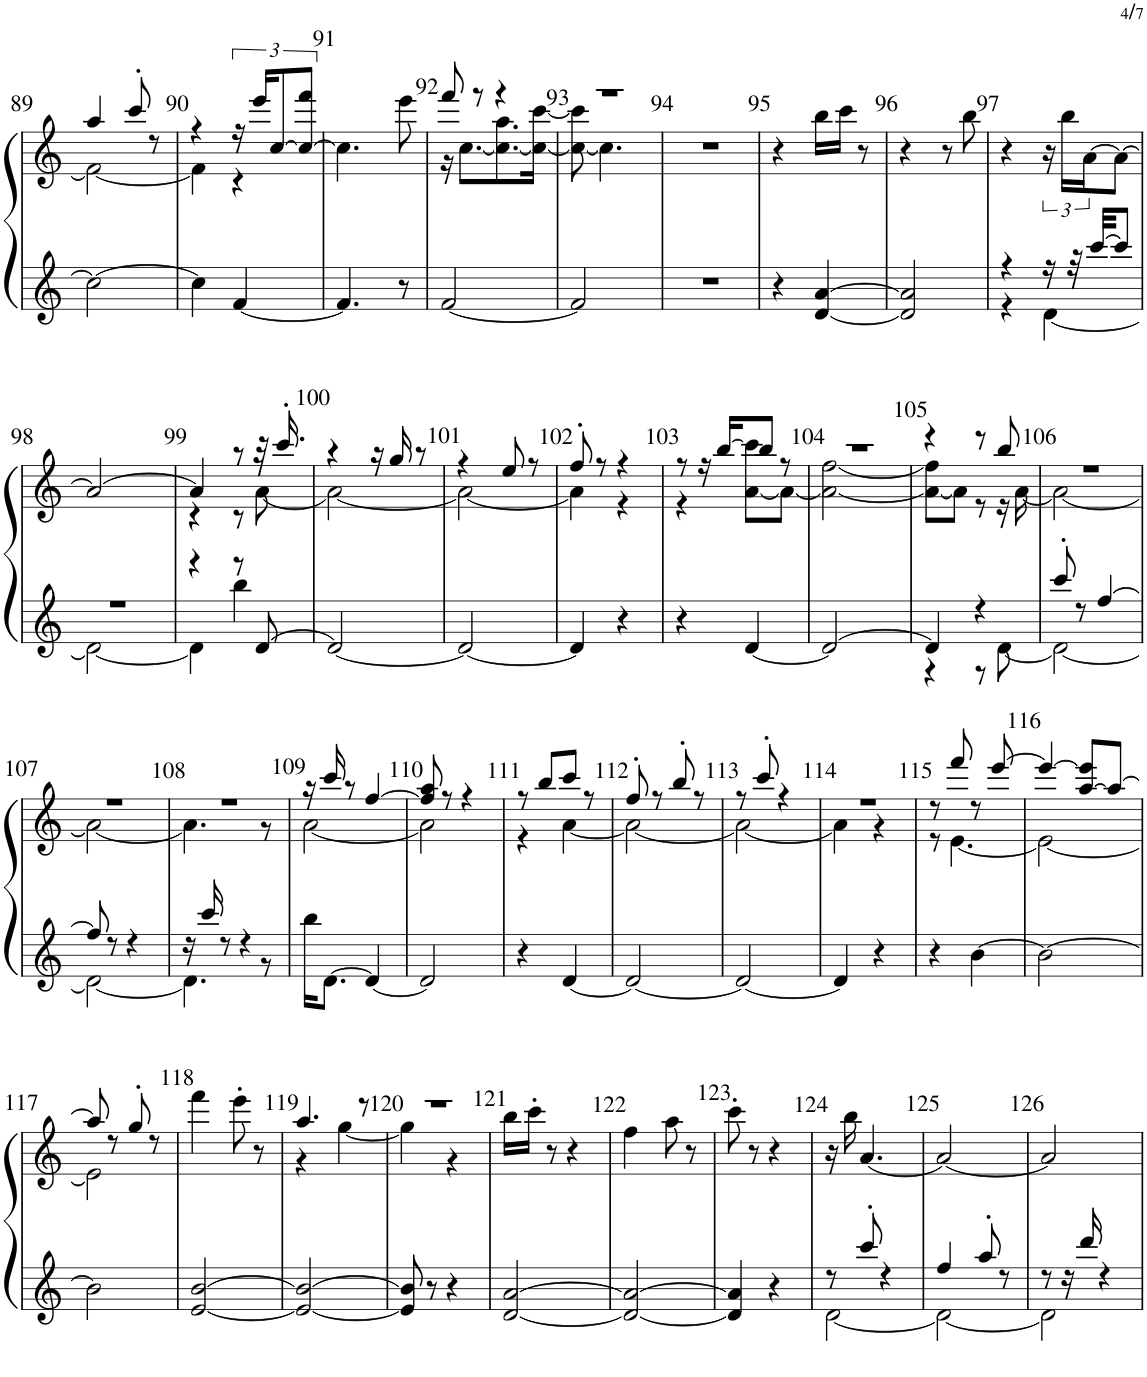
**kern	**kern
*part1	*part1
*staff2	*staff1
*I"ピアノ	*
!!LO:PB:g=z
*clefG2	*clefF4
*k[]	*k[]
*M4/8	*M4/8
=89	=89
*	*^
2cc\_	4aa/	2f\_
.	8ccc'/	.
.	8r	.
=90	=90	=90
4cc\]	4r	4f\]
[4f/	24r	4r
.	24eee/KL	.
.	[12cc/	.
.	12cc/_ 12fff/J	.
*	*v	*v
=91	=91
4.f/]	4.cc\]
8r	8eee\
=92	=92
*	*^
[2f/	8fff/	16r
.	.	[8.cc\L
.	8r	.
.	4r	8.cc\_ 8.aa\
.	.	16cc\_ [16ccc\Jk
=93	=93	=93
2f/]	2r	8cc\_ 8ccc\]
.	.	4.cc\]
*	*v	*v
=94	=94
2r	2r
=95	=95
4r	4r
[4d/ [4a/	16bb\LL
.	16ccc\JJ
.	8r
=96	=96
2d/] 2a/]	4r
.	8r
.	8bb\
=97	=97
*^	*
4r	4r	4r
16r	[4d\	24r
.	.	24bb\LL
32r	.	.
.	.	[24a\J
[32ccc/KKL	.	.
8ccc/J]	.	8a\J_
!!LO:LB:g=z
=98	=98	=98
2r	2d\_	2a/_
=99	=99	=99
*	*	*^
4r	4d\]	4a/]	4r
8r	4bb\	8r	8r
[8d/	.	32r	[8a\
.	.	16.ccc'/	.
*v	*v	*	*
=100	=100	=100
2d/_	4r	2a\_
.	16r	.
.	16gg/	.
.	8r	.
=101	=101	=101
2d/_	4r	2a\_
.	8ee/	.
.	8r	.
=102	=102	=102
4d/]	8ff'/	4a\]
.	8r	.
4r	4r	4r
=103	=103	=103
4r	8r	4r
.	16r	.
.	[16bb/KL	.
[4d/	8bb/J]	[8a\ 8ccc\L
.	8r	8a\J_
=104	=104	=104
2d/_	2r	2a\_ [2ff\
=105	=105	=105
*^	*	*
4d/]	4r	4r	8a\_ 8ff\]L
.	.	.	8a\J]
4r	8r	8r	8r
.	[8d\	8bb/	16r
.	.	.	[16a\
=106	=106	=106	=106
8ccc'/	2d\_	2r	2a\_
8r	.	.	.
[4ff/	.	.	.
!!LO:LB:g=z	!!
=107	=107	=107	=107
8ff/]	2d\_	2r	2a\_
8r	.	.	.
4r	.	.	.
=108	=108	=108	=108
16r	4.d\]	2r	4.a\]
16ccc/	.	.	.
8r	.	.	.
4r	.	.	.
.	8r	.	8r
*v	*v	*	*
=109	=109	=109
16bb\KL	16r	[2a\
[8.d\J	16ccc/	.
.	8r	.
4d/_	[4ff/	.
=110	=110	=110
2d/]	8ff/] 8aa/	2a\]
.	8r	.
.	4r	.
=111	=111	=111
4r	8r	4r
.	8bb/L	.
[4d/	8ccc/J	[4a\
.	8r	.
=112	=112	=112
2d/_	8ff'/	2a\_
.	8r	.
.	8bb'/	.
.	8r	.
=113	=113	=113
2d/_	8r	2a\_
.	8ccc'/	.
.	4r	.
=114	=114	=114
4d/]	2r	4a\]
4r	.	4r
=115	=115	=115
4r	8r	8r
.	8fff/	[4.e\
[4b\	8r	.
.	[8eee/	.
=116	=116	=116
2b\_	4eee/_	2e\_
.	[8aa/ 8eee/]L	.
.	8aa/J_	.
!!LO:LB:g=z	!!
=117	=117	=117
2b\]	8aa/]	2e\]
.	8r	.
.	8gg'/	.
.	8r	.
*	*v	*v
=118	=118
[2e/ [2b/	4fff\
.	8eee'\
.	8r
=119	=119
*	*^
2e/_ 2b/_	4.aa/	4r
.	.	[4gg\
.	8r	.
=120	=120	=120
8e/] 8b/]	2r	4gg\]
8r	.	.
4r	.	4r
*	*v	*v
=121	=121
[2d/ [2a/	16bb\LL
.	16ccc'\JJ
.	8r
.	4r
=122	=122
2d/_ 2a/_	4ff\
.	8aa\
.	8r
=123	=123
4d/] 4a/]	8ccc'\
.	8r
4r	4r
=124	=124
*^	*
8r	[2d\	16r
.	.	16bb\
8ccc'/	.	[4.a/
4r	.	.
=125	=125	=125
4ff/	2d\_	2a/_
8aa'/	.	.
8r	.	.
=126	=126	=126
8r	2d\]	2a/]
16r	.	.
16ddd/	.	.
4r	.	.
*v	*v	*
=	=
*-	*-
